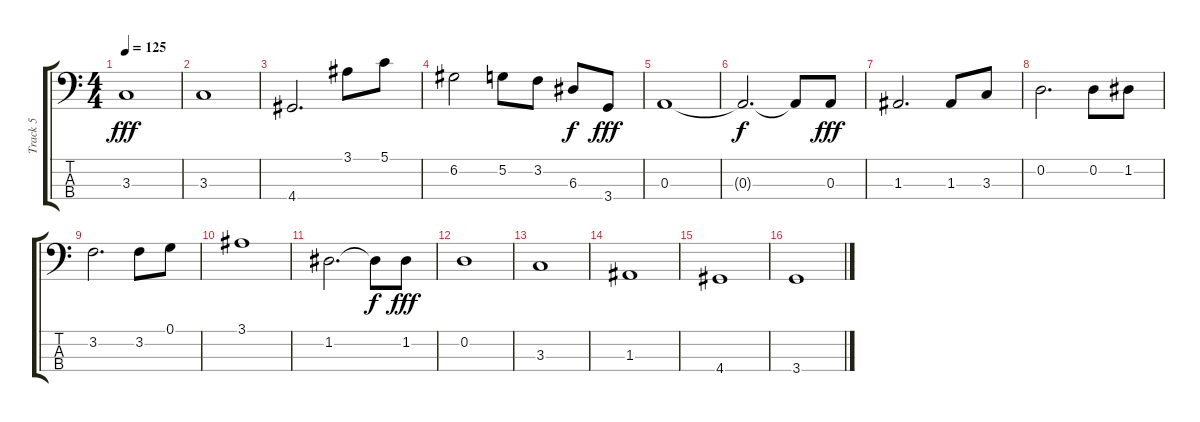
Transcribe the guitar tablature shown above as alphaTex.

\track ("Track 5" "Track 5") {instrument electricbassfinger}
\staff {score tabs}
\tuning (G2 D2 A1 E1) {hide}
\ts (4 4)
\tempo 125
\clef f4
\ks c
3.3.1{dy fff} |
3.3.1 |
4.4.2{d} 3.1.8 5.1.8 |
6.2.2 5.2.8 3.2.8 6.3.8{dy f} 3.4.8{dy fff} |
0.3.1 |
0.3{t}.2{d dy f} 0.3{t}.8 0.3.8{dy fff} |
1.3.2{d} 1.3.8 3.3.8 |
0.2.2{d} 0.2.8 1.2.8 |
3.2.2{d} 3.2.8 0.1.8 |
3.1.1 |
1.2.2{d} 1.2{t}.8{dy f} 1.2.8{dy fff} |
0.2.1 |
3.3.1 |
1.3.1 |
4.4.1 |
3.4.1
